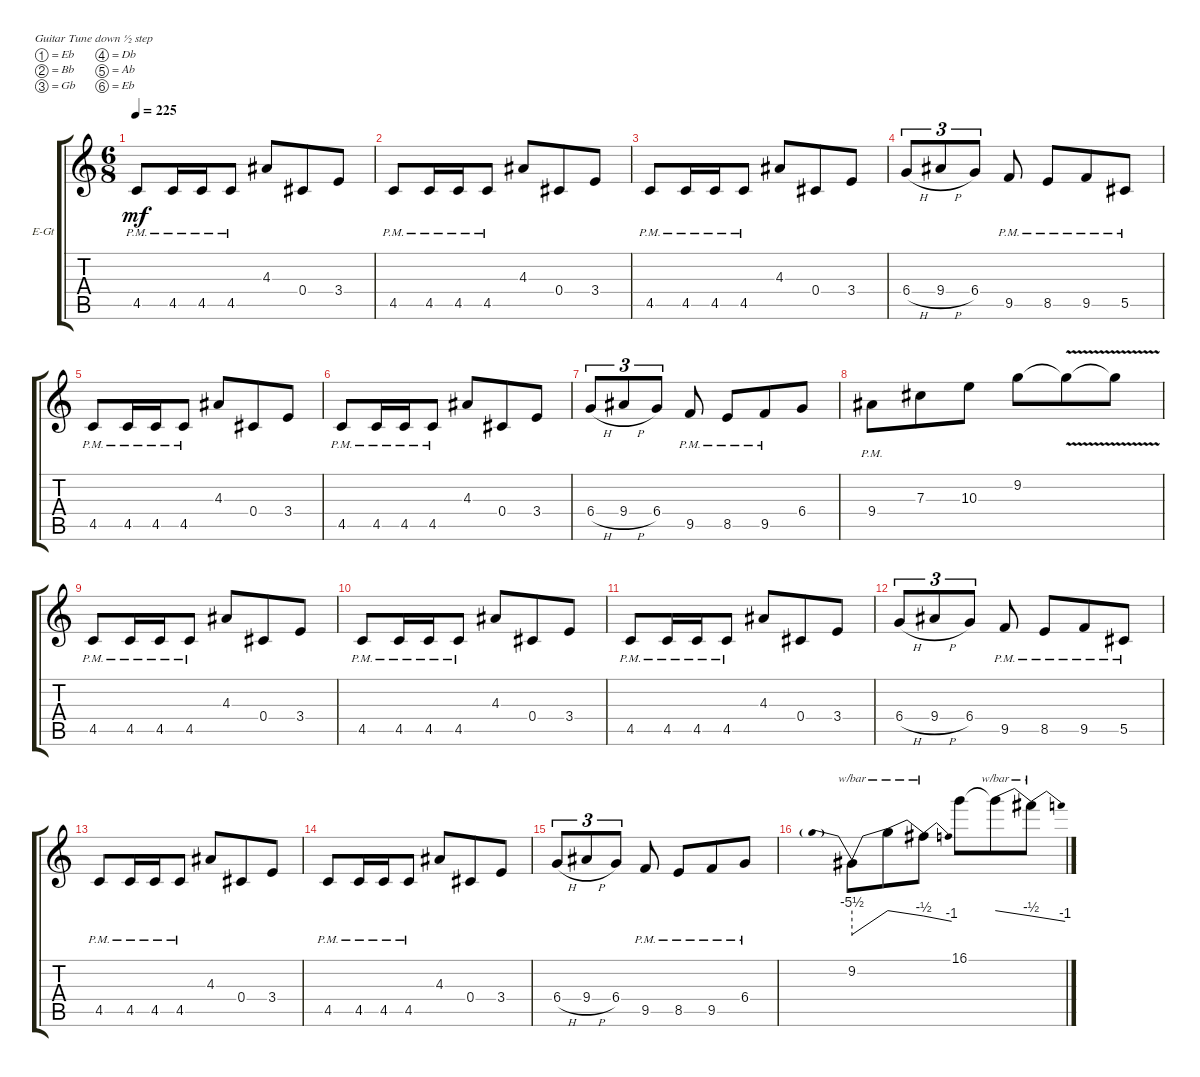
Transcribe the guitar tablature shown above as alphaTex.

\bracketExtendMode groupsimilarinstruments
\firstSystemTrackNameOrientation horizontal
\otherSystemsTrackNameOrientation horizontal
\track ("right" "E-Gt") {instrument distortionguitar}
\staff {score tabs}
\tuning (Eb4 Bb3 Gb3 Db3 Ab2 Eb2)
\ts (6 8)
\tempo 225
\clef g2
\ks c
4.5{pm}.8{dy mf} 4.5{pm}.16 4.5{pm}.16 4.5{pm}.8 4.3.8 0.4.8 3.4.8 |
4.5{pm}.8 4.5{pm}.16 4.5{pm}.16 4.5{pm}.8 4.3.8 0.4.8 3.4.8 |
4.5{pm}.8 4.5{pm}.16 4.5{pm}.16 4.5{pm}.8 4.3.8 0.4.8 3.4.8 |
6.4{h}.8{tu (3 2)} 9.4{h}.8{tu (3 2)} 6.4.8{tu (3 2)} 9.5{pm}.8 8.5{pm}.8 9.5{pm}.8 5.5{pm}.8 |
4.5{pm}.8 4.5{pm}.16 4.5{pm}.16 4.5{pm}.8 4.3.8 0.4.8 3.4.8 |
4.5{pm}.8 4.5{pm}.16 4.5{pm}.16 4.5{pm}.8 4.3.8 0.4.8 3.4.8 |
6.4{h}.8{tu (3 2)} 9.4{h}.8{tu (3 2)} 6.4.8{tu (3 2)} 9.5{pm}.8 8.5{pm}.8 9.5{pm}.8 6.4.8 |
9.4{pm}.8 7.3.8 10.3.8 9.2.8 9.2{v t}.8 9.2{v t}.8 |
4.5{pm}.8 4.5{pm}.16 4.5{pm}.16 4.5{pm}.8 4.3.8 0.4.8 3.4.8 |
4.5{pm}.8 4.5{pm}.16 4.5{pm}.16 4.5{pm}.8 4.3.8 0.4.8 3.4.8 |
4.5{pm}.8 4.5{pm}.16 4.5{pm}.16 4.5{pm}.8 4.3.8 0.4.8 3.4.8 |
6.4{h}.8{tu (3 2)} 9.4{h}.8{tu (3 2)} 6.4.8{tu (3 2)} 9.5{pm}.8 8.5{pm}.8 9.5{pm}.8 5.5{pm}.8 |
4.5{pm}.8 4.5{pm}.16 4.5{pm}.16 4.5{pm}.8 4.3.8 0.4.8 3.4.8 |
4.5{pm}.8 4.5{pm}.16 4.5{pm}.16 4.5{pm}.8 4.3.8 0.4.8 3.4.8 |
6.4{h}.8{tu (3 2)} 9.4{h}.8{tu (3 2)} 6.4.8{tu (3 2)} 9.5{pm}.8 8.5{pm}.8 9.5{pm}.8 6.4{pm}.8 |
9.2.8{tbe (predivedive default 0 -22 29.4 0)} 9.2{t}.8{tbe (dive default 38.4 0 60 -2)} 9.2{t}.8{tbe (dive default 0 -2 60 -4)} 16.1.8 16.1{t}.8{tbe (dive default 36.6 0 60 -2)} 16.1{t}.8{tbe (dive default 0 -2 60 -4)}
